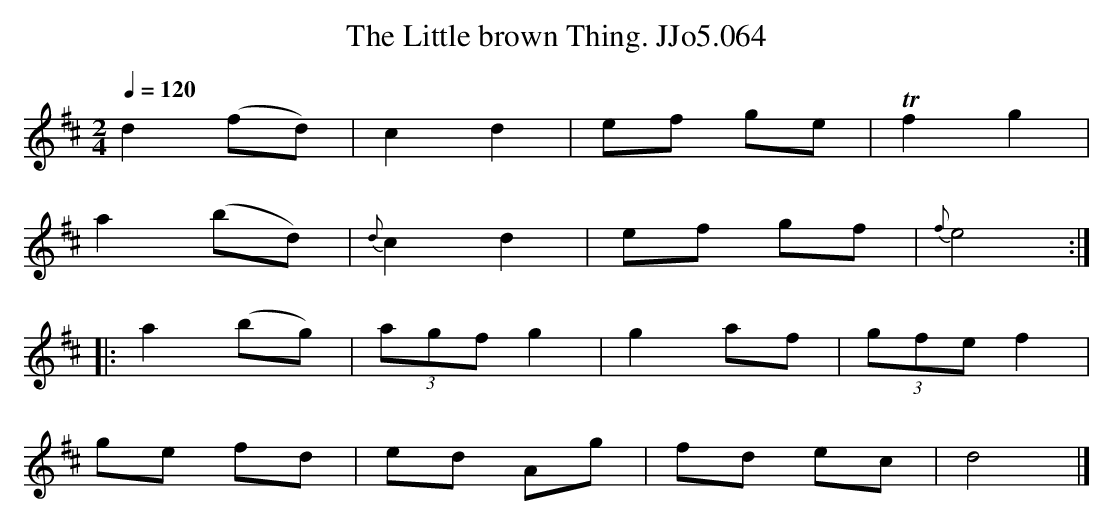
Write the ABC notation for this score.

X:1
T:Little brown Thing. JJo5.064, The
M:2/4
L:1/8
Q:1/4=120
K:D
d2 (fd) | c2 d2 | ef ge | Tf2 g2 |
a2 (bd) | {d}c2 d2 | ef gf | {f}e4 :|
|: a2 (bg) | (3agf g2 | g2 af | (3gfe f2 |
ge fd | ed Ag | fd ec | d4 |]
